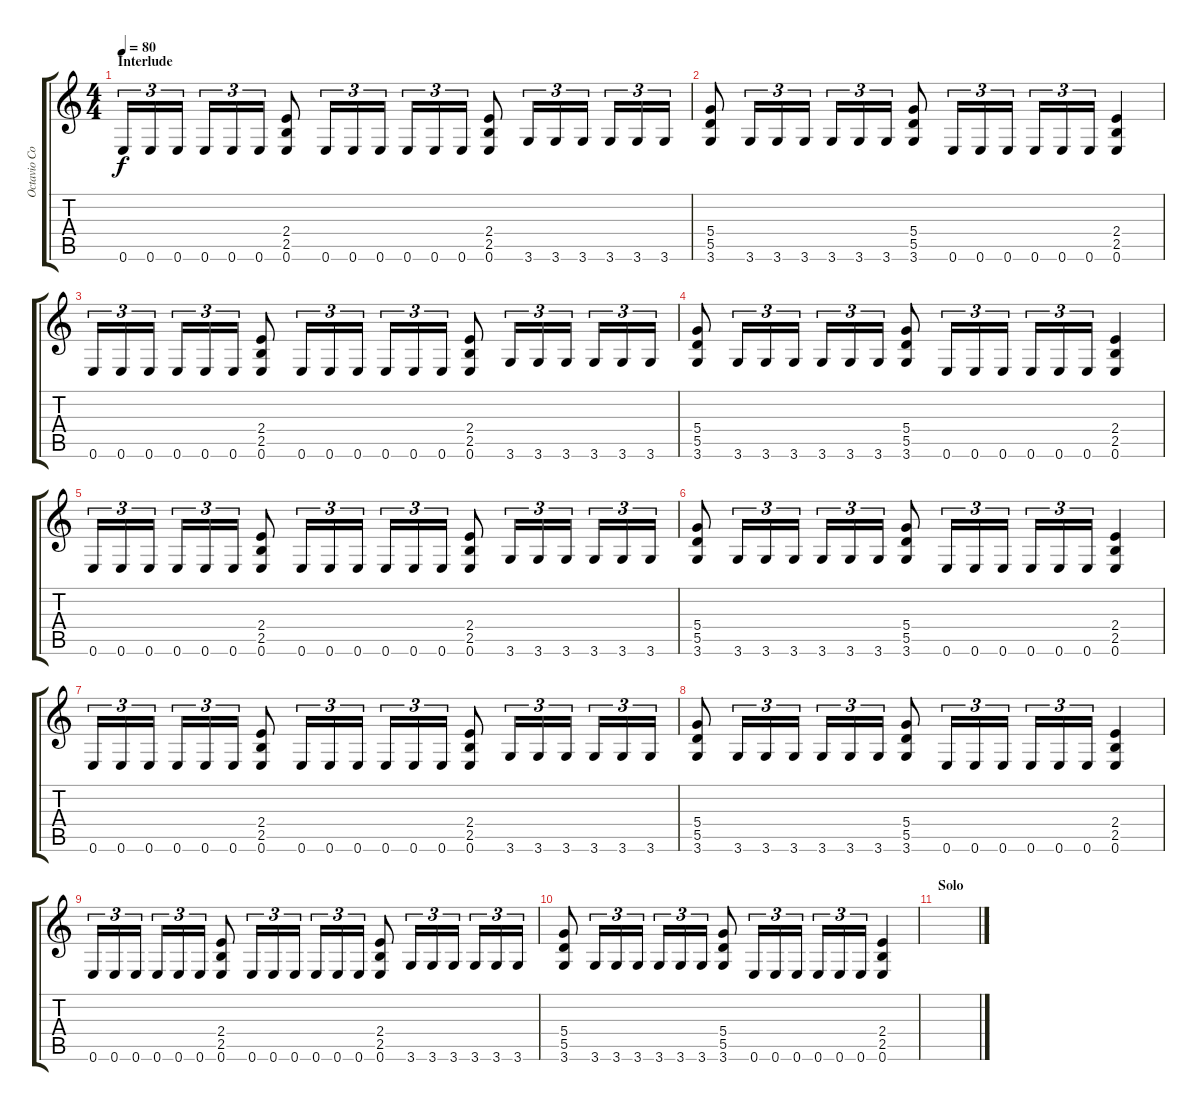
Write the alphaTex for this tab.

\track ("Octavio Coronado" "Octavio Co") {instrument distortionguitar}
\staff {score tabs}
\tuning (E4 B3 G3 D3 A2 E2) {hide}
\ts (4 4)
\section ("" "Interlude")
\tempo 80
\clef g2
\ks c
0.6.16{tu (3 2) dy f} 0.6.16{tu (3 2)} 0.6.16{tu (3 2)} 0.6.16{tu (3 2)} 0.6.16{tu (3 2)} 0.6.16{tu (3 2)} (2.4 2.5 0.6).8 0.6.16{tu (3 2)} 0.6.16{tu (3 2)} 0.6.16{tu (3 2)} 0.6.16{tu (3 2)} 0.6.16{tu (3 2)} 0.6.16{tu (3 2)} (2.4 2.5 0.6).8 3.6.16{tu (3 2)} 3.6.16{tu (3 2)} 3.6.16{tu (3 2)} 3.6.16{tu (3 2)} 3.6.16{tu (3 2)} 3.6.16{tu (3 2)} |
(5.4 5.5 3.6).8 3.6.16{tu (3 2)} 3.6.16{tu (3 2)} 3.6.16{tu (3 2)} 3.6.16{tu (3 2)} 3.6.16{tu (3 2)} 3.6.16{tu (3 2)} (5.4 5.5 3.6).8 0.6.16{tu (3 2)} 0.6.16{tu (3 2)} 0.6.16{tu (3 2)} 0.6.16{tu (3 2)} 0.6.16{tu (3 2)} 0.6.16{tu (3 2)} (2.4 2.5 0.6).4 |
0.6.16{tu (3 2)} 0.6.16{tu (3 2)} 0.6.16{tu (3 2)} 0.6.16{tu (3 2)} 0.6.16{tu (3 2)} 0.6.16{tu (3 2)} (2.4 2.5 0.6).8 0.6.16{tu (3 2)} 0.6.16{tu (3 2)} 0.6.16{tu (3 2)} 0.6.16{tu (3 2)} 0.6.16{tu (3 2)} 0.6.16{tu (3 2)} (2.4 2.5 0.6).8 3.6.16{tu (3 2)} 3.6.16{tu (3 2)} 3.6.16{tu (3 2)} 3.6.16{tu (3 2)} 3.6.16{tu (3 2)} 3.6.16{tu (3 2)} |
(5.4 5.5 3.6).8 3.6.16{tu (3 2)} 3.6.16{tu (3 2)} 3.6.16{tu (3 2)} 3.6.16{tu (3 2)} 3.6.16{tu (3 2)} 3.6.16{tu (3 2)} (5.4 5.5 3.6).8 0.6.16{tu (3 2)} 0.6.16{tu (3 2)} 0.6.16{tu (3 2)} 0.6.16{tu (3 2)} 0.6.16{tu (3 2)} 0.6.16{tu (3 2)} (2.4 2.5 0.6).4 |
0.6.16{tu (3 2)} 0.6.16{tu (3 2)} 0.6.16{tu (3 2)} 0.6.16{tu (3 2)} 0.6.16{tu (3 2)} 0.6.16{tu (3 2)} (2.4 2.5 0.6).8 0.6.16{tu (3 2)} 0.6.16{tu (3 2)} 0.6.16{tu (3 2)} 0.6.16{tu (3 2)} 0.6.16{tu (3 2)} 0.6.16{tu (3 2)} (2.4 2.5 0.6).8 3.6.16{tu (3 2)} 3.6.16{tu (3 2)} 3.6.16{tu (3 2)} 3.6.16{tu (3 2)} 3.6.16{tu (3 2)} 3.6.16{tu (3 2)} |
(5.4 5.5 3.6).8 3.6.16{tu (3 2)} 3.6.16{tu (3 2)} 3.6.16{tu (3 2)} 3.6.16{tu (3 2)} 3.6.16{tu (3 2)} 3.6.16{tu (3 2)} (5.4 5.5 3.6).8 0.6.16{tu (3 2)} 0.6.16{tu (3 2)} 0.6.16{tu (3 2)} 0.6.16{tu (3 2)} 0.6.16{tu (3 2)} 0.6.16{tu (3 2)} (2.4 2.5 0.6).4 |
0.6.16{tu (3 2)} 0.6.16{tu (3 2)} 0.6.16{tu (3 2)} 0.6.16{tu (3 2)} 0.6.16{tu (3 2)} 0.6.16{tu (3 2)} (2.4 2.5 0.6).8 0.6.16{tu (3 2)} 0.6.16{tu (3 2)} 0.6.16{tu (3 2)} 0.6.16{tu (3 2)} 0.6.16{tu (3 2)} 0.6.16{tu (3 2)} (2.4 2.5 0.6).8 3.6.16{tu (3 2)} 3.6.16{tu (3 2)} 3.6.16{tu (3 2)} 3.6.16{tu (3 2)} 3.6.16{tu (3 2)} 3.6.16{tu (3 2)} |
(5.4 5.5 3.6).8 3.6.16{tu (3 2)} 3.6.16{tu (3 2)} 3.6.16{tu (3 2)} 3.6.16{tu (3 2)} 3.6.16{tu (3 2)} 3.6.16{tu (3 2)} (5.4 5.5 3.6).8 0.6.16{tu (3 2)} 0.6.16{tu (3 2)} 0.6.16{tu (3 2)} 0.6.16{tu (3 2)} 0.6.16{tu (3 2)} 0.6.16{tu (3 2)} (2.4 2.5 0.6).4 |
0.6.16{tu (3 2)} 0.6.16{tu (3 2)} 0.6.16{tu (3 2)} 0.6.16{tu (3 2)} 0.6.16{tu (3 2)} 0.6.16{tu (3 2)} (2.4 2.5 0.6).8 0.6.16{tu (3 2)} 0.6.16{tu (3 2)} 0.6.16{tu (3 2)} 0.6.16{tu (3 2)} 0.6.16{tu (3 2)} 0.6.16{tu (3 2)} (2.4 2.5 0.6).8 3.6.16{tu (3 2)} 3.6.16{tu (3 2)} 3.6.16{tu (3 2)} 3.6.16{tu (3 2)} 3.6.16{tu (3 2)} 3.6.16{tu (3 2)} |
(5.4 5.5 3.6).8 3.6.16{tu (3 2)} 3.6.16{tu (3 2)} 3.6.16{tu (3 2)} 3.6.16{tu (3 2)} 3.6.16{tu (3 2)} 3.6.16{tu (3 2)} (5.4 5.5 3.6).8 0.6.16{tu (3 2)} 0.6.16{tu (3 2)} 0.6.16{tu (3 2)} 0.6.16{tu (3 2)} 0.6.16{tu (3 2)} 0.6.16{tu (3 2)} (2.4 2.5 0.6).4 |
\section ("" "Solo")
